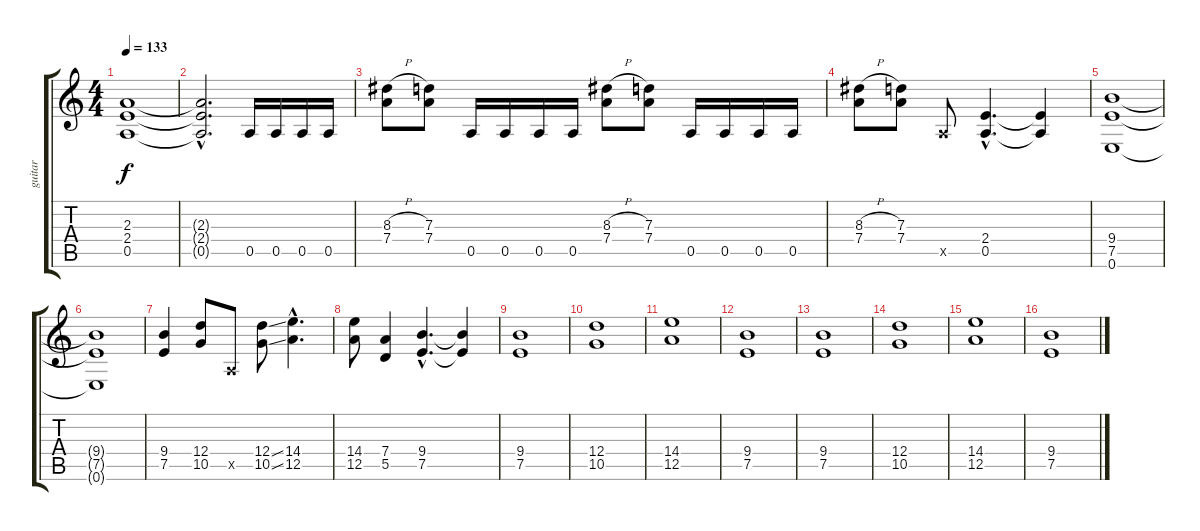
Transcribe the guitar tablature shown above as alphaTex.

\track ("guitar" "guitar") {instrument distortionguitar}
\staff {score tabs}
\tuning (E4 B3 G3 D3 A2 E2) {hide}
\ts (4 4)
\tempo 133
\clef g2
\ks c
(2.3 2.4 0.5).1{dy f} |
(2.3{hac t} 2.4{hac t} 0.5{hac t}).2{d} 0.5.16 0.5.16 0.5.16 0.5.16 |
(8.3{h} 7.4).8 (7.3 7.4).8 0.5.16 0.5.16 0.5.16 0.5.16 (8.3{h} 7.4).8 (7.3 7.4).8 0.5.16 0.5.16 0.5.16 0.5.16 |
(8.3{h} 7.4).8 (7.3 7.4).8 0.5{x}.8 (2.4{hac} 0.5{hac}).4{d} (2.4{t} 0.5{t}).4 |
(9.4 7.5 0.6).1 |
(9.4{t} 7.5{t} 0.6{t}).1 |
(9.4 7.5).4 (12.4 10.5).8 0.5{x}.8 (12.4{ss} 10.5{ss}).8 (14.4{hac} 12.5{hac}).4{d} |
(14.4 12.5).8 (7.4 5.5).4 (9.4{hac} 7.5{hac}).4{d} (9.4{t} 7.5{t}).4 |
(9.4 7.5).1 |
(12.4 10.5).1 |
(14.4 12.5).1 |
(9.4 7.5).1 |
(9.4 7.5).1 |
(12.4 10.5).1 |
(14.4 12.5).1 |
(9.4 7.5).1
